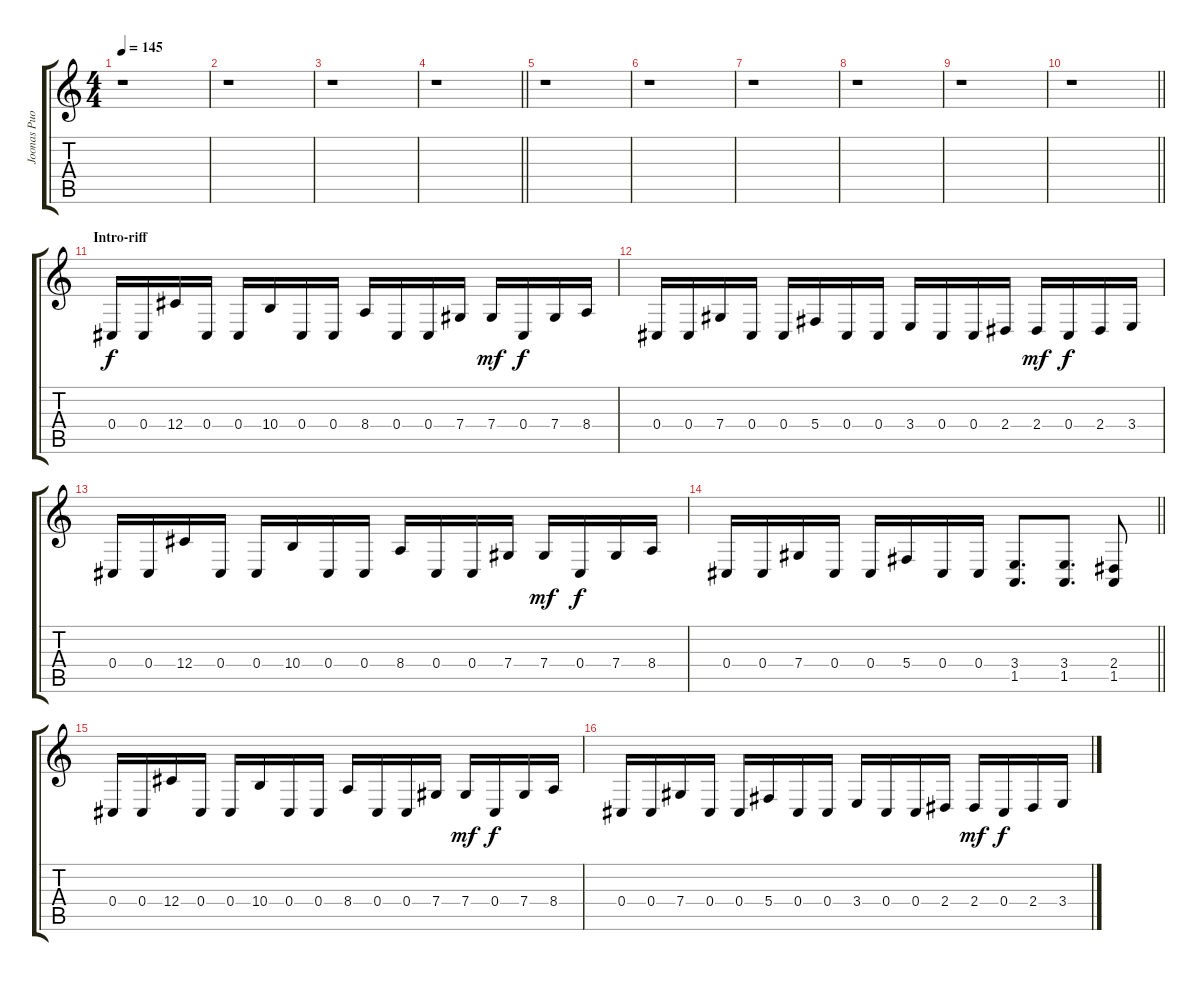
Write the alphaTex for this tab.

\track ("Joonas Puolakka 1" "Joonas Puo") {instrument harpsichord}
\staff {score tabs}
\tuning (Eb4 Bb3 Gb3 Db3 Ab2 Eb2) {hide}
\ts (4 4)
\tempo 145
\clef g2
\ks c
r.1{dy f} |
r.1 |
r.1 |
\barLineRight lightlight
r.1 |
r.1 |
r.1 |
r.1 |
r.1 |
r.1 |
\barLineRight lightlight
r.1 |
\section ("" "Intro-riff")
0.4.16 0.4.16 12.4.16 0.4.16 0.4.16 10.4.16 0.4.16 0.4.16 8.4.16 0.4.16 0.4.16 7.4.16 7.4.16{dy mf} 0.4.16{dy f} 7.4.16 8.4.16 |
0.4.16 0.4.16 7.4.16 0.4.16 0.4.16 5.4.16 0.4.16 0.4.16 3.4.16 0.4.16 0.4.16 2.4.16 2.4.16{dy mf} 0.4.16{dy f} 2.4.16 3.4.16 |
0.4.16 0.4.16 12.4.16 0.4.16 0.4.16 10.4.16 0.4.16 0.4.16 8.4.16 0.4.16 0.4.16 7.4.16 7.4.16{dy mf} 0.4.16{dy f} 7.4.16 8.4.16 |
\barLineRight lightlight
0.4.16 0.4.16 7.4.16 0.4.16 0.4.16 5.4.16 0.4.16 0.4.16 (3.4 1.5).8{d} (3.4 1.5).8{d} (2.4 1.5).8 |
0.4.16 0.4.16 12.4.16 0.4.16 0.4.16 10.4.16 0.4.16 0.4.16 8.4.16 0.4.16 0.4.16 7.4.16 7.4.16{dy mf} 0.4.16{dy f} 7.4.16 8.4.16 |
0.4.16 0.4.16 7.4.16 0.4.16 0.4.16 5.4.16 0.4.16 0.4.16 3.4.16 0.4.16 0.4.16 2.4.16 2.4.16{dy mf} 0.4.16{dy f} 2.4.16 3.4.16
